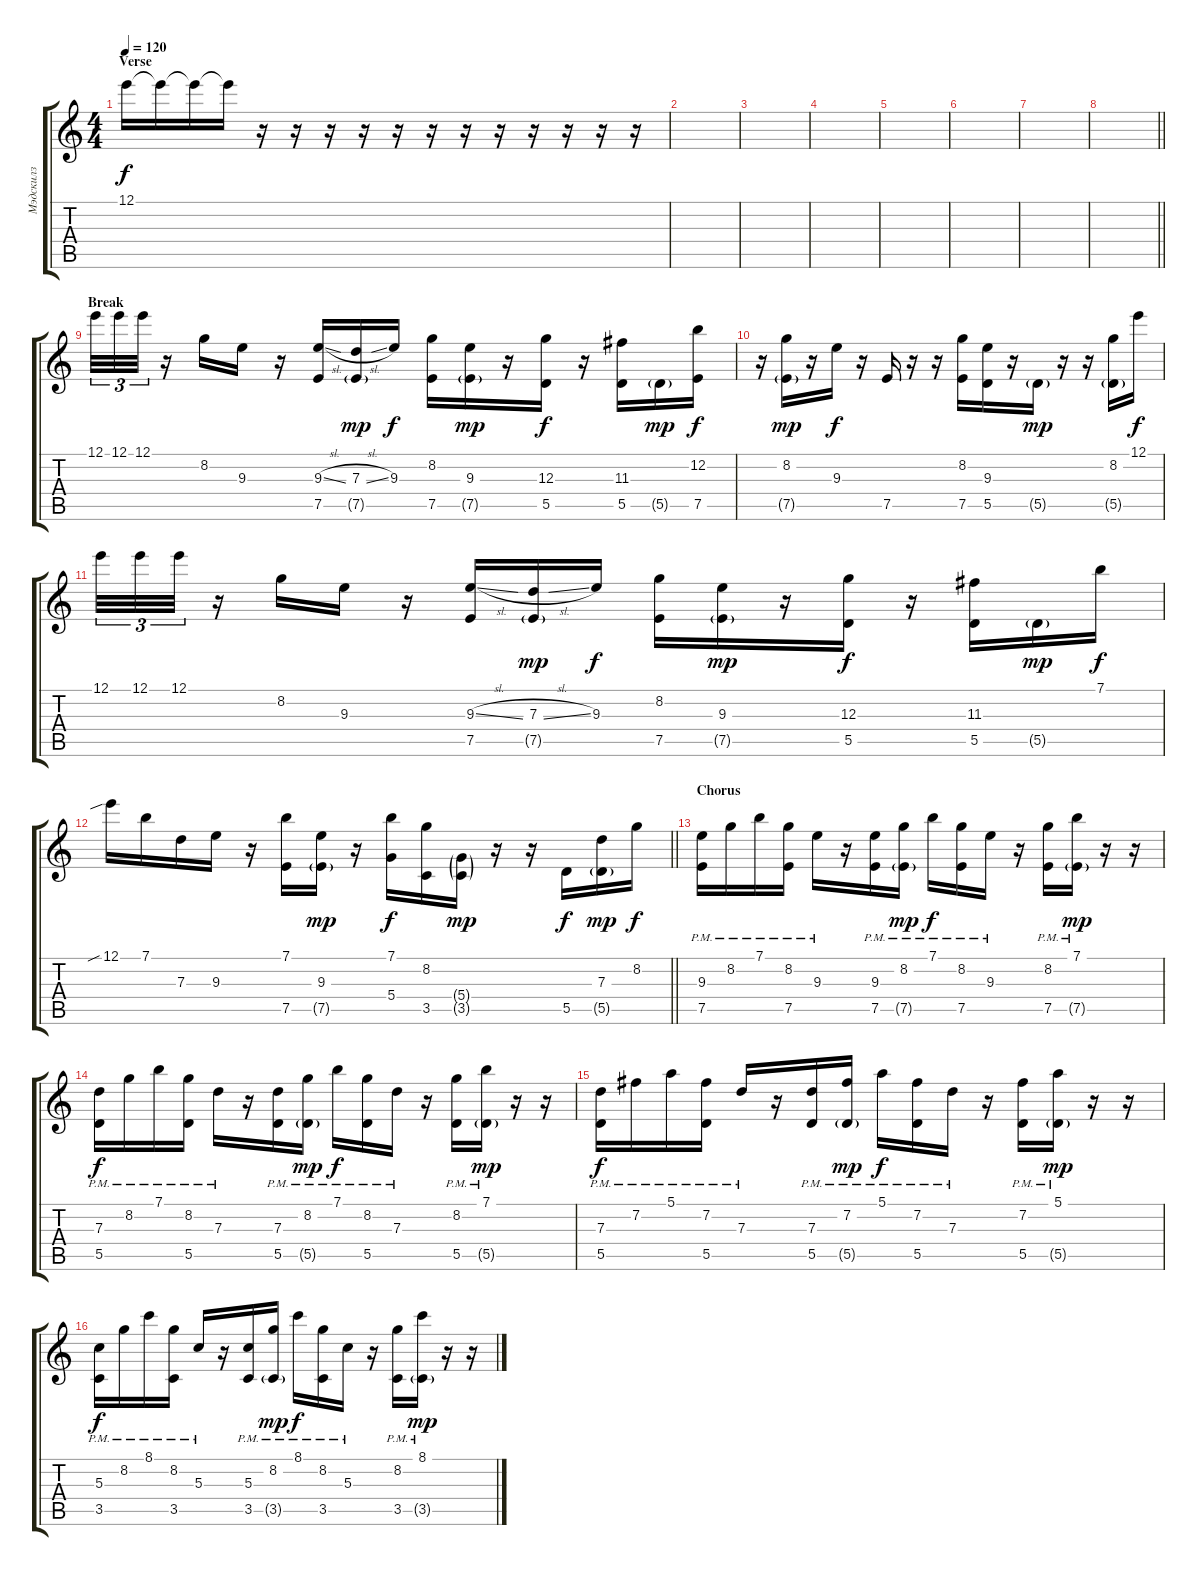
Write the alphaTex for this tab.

\track ("Мэдскилз" "Мэдскилз") {instrument acousticguitarsteel}
\staff {score tabs}
\tuning (E4 B3 G3 D3 A2 E2) {hide}
\ts (4 4)
\section ("" "Verse")
\tempo 120
\clef g2
\ks c
12.1.16{dy f volume 6} 12.1{t}.16 12.1{t}.16 12.1{t}.16 r.16 r.16 r.16 r.16 r.16 r.16 r.16 r.16 r.16 r.16 r.16 r.16{volume 14} |
|
|
|
|
|
|
\barLineRight lightlight
|
\section ("" "Break")
12.1.32{tu (3 2) volume 13 instrument percussiveorgan} 12.1.32{tu (3 2)} 12.1.32{tu (3 2)} r.16 8.2.16 9.3.16 r.16 (9.3{sl} 7.5).16 (7.3{sl} 7.5{g}).16{dy mp} 9.3.16{dy f} (8.2 7.5).16 (9.3 7.5{g}).16{dy mp} r.16 (12.3 5.5).16{dy f} r.16 (11.3 5.5).16 5.5{g}.16{dy mp} (12.2 7.5).16{dy f} |
r.16 (8.2 7.5{g}).16{dy mp} r.16 9.3.16{dy f} r.16 7.5.16 r.16 r.16 (8.2 7.5).16 (9.3 5.5).16 r.16 5.5{g}.16{dy mp} r.16 r.16 (8.2 5.5{g}).16 12.1.16{dy f} |
12.1.32{tu (3 2)} 12.1.32{tu (3 2)} 12.1.32{tu (3 2)} r.16 8.2.16 9.3.16 r.16 (9.3{sl} 7.5).16 (7.3{sl} 7.5{g}).16{dy mp} 9.3.16{dy f} (8.2 7.5).16 (9.3 7.5{g}).16{dy mp} r.16 (12.3 5.5).16{dy f} r.16 (11.3 5.5).16 5.5{g}.16{dy mp} 7.1.16{dy f} |
\barLineRight lightlight
12.1{sib}.16 7.1.16 7.3.16 9.3.16 r.16 (7.1 7.5).16 (9.3 7.5{g}).16{dy mp} r.16 (7.1 5.4).16{dy f} (8.2 3.5).16 (5.4{g} 3.5{g}).16{dy mp} r.16 r.16 5.5.16{dy f} (7.3 5.5{g}).16{dy mp} 8.2.16{dy f} |
\section ("" "Chorus")
(9.3{pm} 7.5).16{volume 14 instrument electricguitarmuted} 8.2{pm}.16 7.1{pm}.16 (8.2{pm} 7.5).16 9.3{pm}.16 r.16 (9.3{pm} 7.5).16 (8.2{pm} 7.5{g}).16{dy mp} 7.1{pm}.16{dy f} (8.2{pm} 7.5).16 9.3{pm}.16 r.16 (8.2{pm} 7.5).16 (7.1{pm} 7.5{g}).16{dy mp} r.16 r.16 |
(7.3{pm} 5.5).16{dy f} 8.2{pm}.16 7.1{pm}.16 (8.2{pm} 5.5).16 7.3{pm}.16 r.16 (7.3{pm} 5.5).16 (8.2{pm} 5.5{g}).16{dy mp} 7.1{pm}.16{dy f} (8.2{pm} 5.5).16 7.3{pm}.16 r.16 (8.2{pm} 5.5).16 (7.1{pm} 5.5{g}).16{dy mp} r.16 r.16 |
(7.3{pm} 5.5).16{dy f} 7.2{pm}.16 5.1{pm}.16 (7.2{pm} 5.5).16 7.3{pm}.16 r.16 (7.3{pm} 5.5).16 (7.2{pm} 5.5{g}).16{dy mp} 5.1{pm}.16{dy f} (7.2{pm} 5.5).16 7.3{pm}.16 r.16 (7.2{pm} 5.5).16 (5.1{pm} 5.5{g}).16{dy mp} r.16 r.16 |
(5.3{pm} 3.5).16{dy f} 8.2{pm}.16 8.1{pm}.16 (8.2{pm} 3.5).16 5.3{pm}.16 r.16 (5.3{pm} 3.5).16 (8.2{pm} 3.5{g}).16{dy mp} 8.1{pm}.16{dy f} (8.2{pm} 3.5).16 5.3{pm}.16 r.16 (8.2{pm} 3.5).16 (8.1{pm} 3.5{g}).16{dy mp} r.16 r.16
